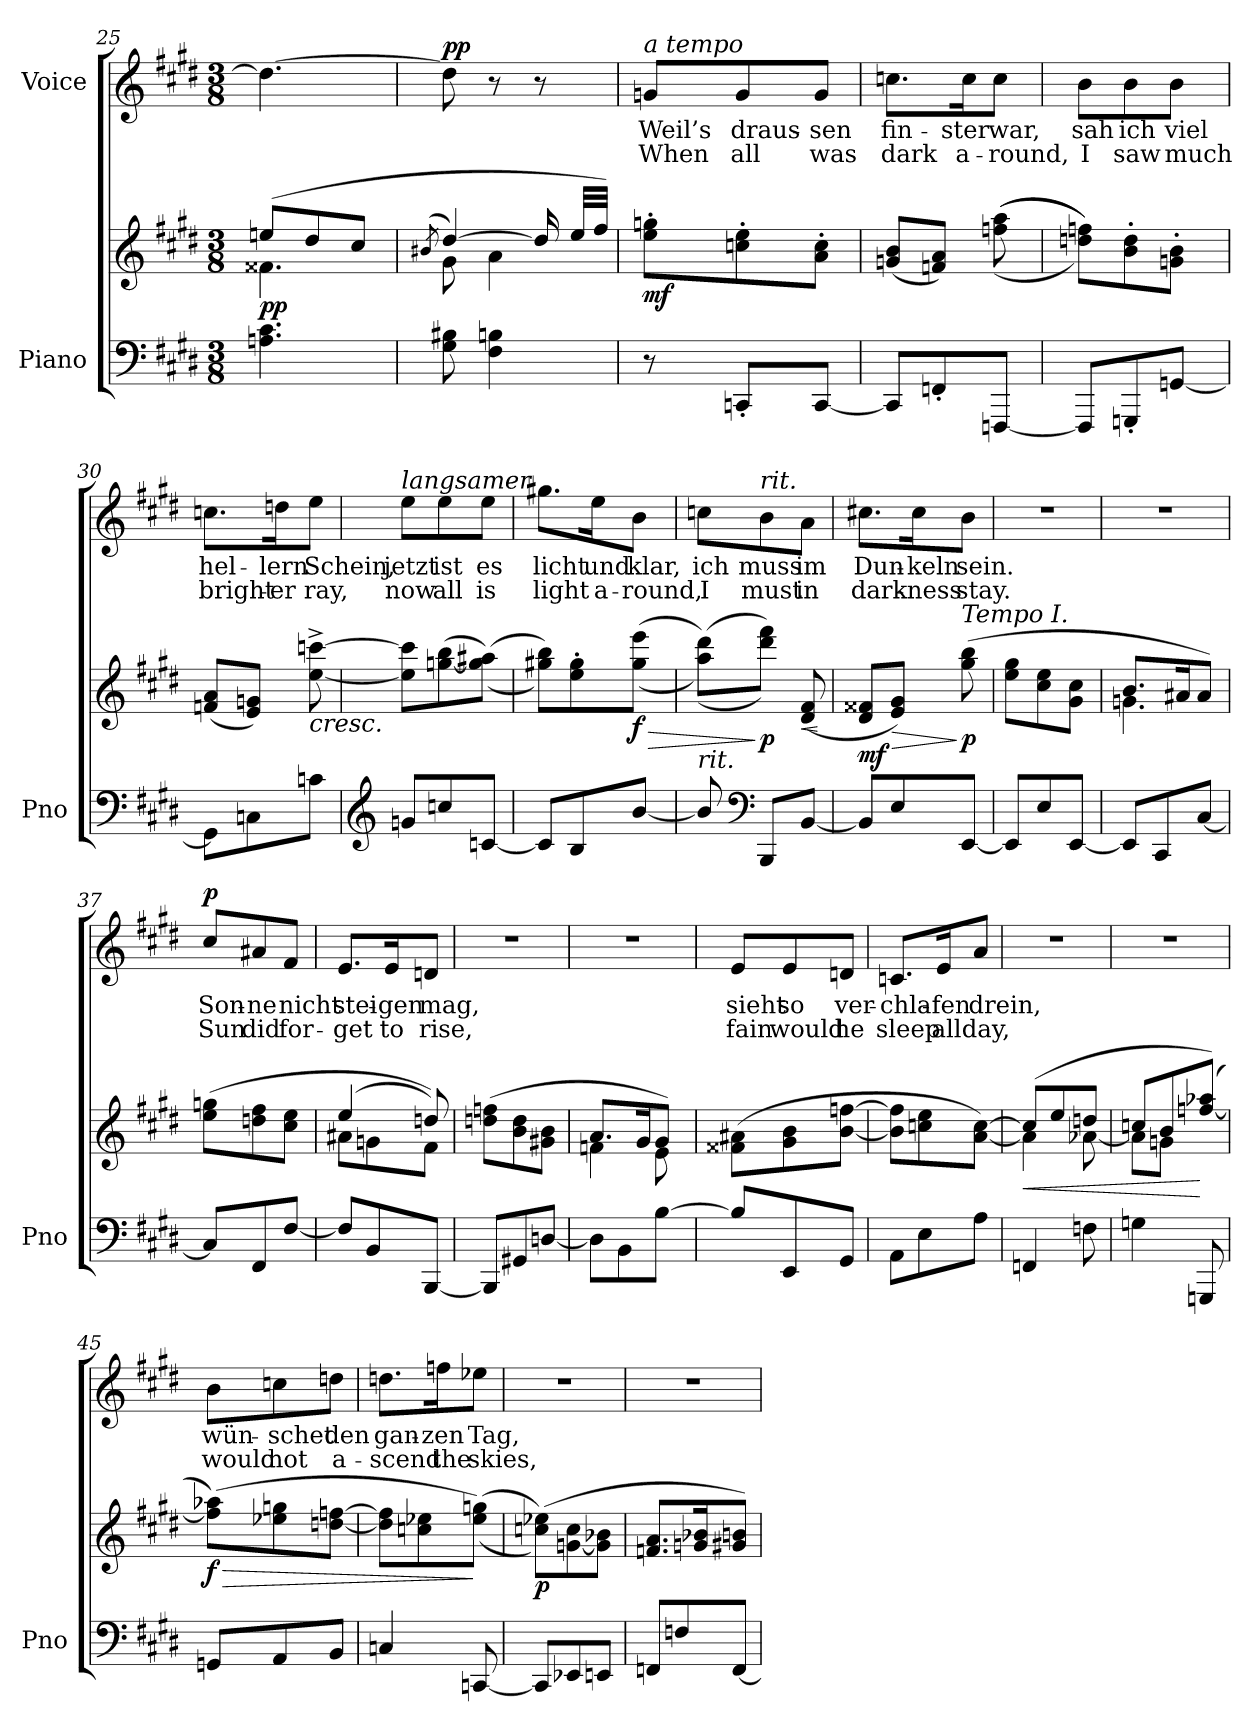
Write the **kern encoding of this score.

**kern	**kern	**dynam	**kern	**text	**text	**dynam
*part2	*part2	*part2	*part1	*part1	*part1	*part1
*staff3	*staff2	*staff2/3	*staff1	*staff1	*staff1	*staff1
*I"Piano	*	*	*I"Voice	*	*	*
*I'Pno	*	*	*	*	*	*
!!LO:PB:g=z
*clefF4	*clefG2	*	*clefG2	*	*	*
*k[f#c#g#d#]	*k[f#c#g#d#]	*	*k[f#c#g#d#]	*	*	*
*M3/8	*M3/8	*	*M3/8	*	*	*
=25	=25	=25	=25	=25	=25	=25
*	*^	*	*^	*	*	*
!	!	!	!LO:DY:b	!	!	!	!	!
4.An\ 4.c#\	(>8een/L	4.f##X\	pp	4.dd#\_	8rcyy	.	.	.
.	8dd#/	.	.	.	8rcyy	.	.	.
.	8cc#/J	.	.	.	8rcyy	.	.	.
*	*	*	*	*v	*v	*	*	*
=26	=26	=26	=26	=26	=26	=26	=26
.	(>8qb#X/	.	.	.	.	.	.
!	!	!	!	!	!	!	!LO:DY:a
8G#\ 8B#X\	[4dd#/)	8g#\	.	8dd#\]	.	.	pp
4F#\ 4Bn\	.	4a\	.	8r	.	.	.
.	16dd#/]	.	.	8r	.	.	.
.	32ee/LLL	.	.	.	.	.	.
.	32ff#/JJJ)	.	.	.	.	.	.
*	*v	*v	*	*	*	*	*
=27	=27	=27	=27	=27	=27	=27
!	!	!	!LO:TX:a:i:t=a tempo	!	!	!
!	!	!LO:DY:b	!	!LO:LY:b	!LO:LY:b	!
8r	8ee\' 8ggn\'L	mf	8gn/L	Weil’s	When	.
!	!	!	!	!LO:LY:b	!LO:LY:b	!
8CCn'/L	8ccn\' 8ee\'	.	8g/	draus-	all	.
!	!	!	!	!LO:LY:b	!LO:LY:b	!
[8CC/J	8a\' 8cc\'J	.	8g/J	-sen	was	.
=28	=28	=28	=28	=28	=28	=28
!	!	!	!	!LO:LY:b	!LO:LY:b	!
8CC/L]	(<8gn/ 8b/L	.	8.ccn\L	fin-	dark	.
8FFn'/	8fn/ 8a/J)	.	.	.	.	.
!	!	!	!	!LO:LY:b	!LO:LY:b	!
.	.	.	16cc\K	-ster	a-	.
!	!	!	!	!LO:LY:b	!LO:LY:b	!
[8FFFn/J	(>(>(<8ffn\ 8aa\	.	8cc\J	war,	-round,	.
=29	=29	=29	=29	=29	=29	=29
!	!	!	!	!LO:LY:b	!LO:LY:b	!
8FFF/L]	8ddn\ 8ffn\L)))	.	8b\L	sah	I	.
!	!	!	!	!LO:LY:b	!LO:LY:b	!
8GGGn'/	8b\' 8dd\'	.	8b\	ich	saw	.
!	!	!	!	!LO:LY:b	!LO:LY:b	!
[8GGn/J	8gn\' 8b\'J	.	8b\J	viel	much	.
=30	=30	=30	=30	=30	=30	=30
!	!	!	!	!LO:LY:b	!LO:LY:b	!
8GG\L]	(<8fn/ 8a/L	.	8.ccn\L	hel-	bright-	.
8Cn\	8e/ 8gn/J)	.	.	.	.	.
!	!	!	!	!LO:LY:b	!LO:LY:b	!
.	.	.	16ddn\K	-lern	-er	.
!	!LO:TX:b:i:t=cresc.	!	!	!	!	!
!	!	!	!	!LO:LY:b	!LO:LY:b	!
8cn\J	[8ee\^ [8cccn\^	.	8ee\J	Schein,	ray,	.
!!LO:LB:g=z
=31	=31	=31	=31	=31	=31	=31
*clefG2	*	*	*	*	*	*
!	!	!	!LO:TX:a:i:t=langsamer	!	!	!
!	!	!	!	!LO:LY:b	!LO:LY:b	!
8gn/L	8ee\] 8cccn\]L	.	8ee\L	jetzt	now	.
!	!	!	!	!LO:LY:b	!LO:LY:b	!
8ccn/	(>[8ggn\ 8bb\	.	8ee\	ist	all	.
!	!	!	!	!LO:LY:b	!LO:LY:b	!
[8cn/J	(<(>8gg\] 8aa#X\J)	.	8ee\J	es	is	.
=32	=32	=32	=32	=32	=32	=32
!	!	!	!	!LO:LY:b	!LO:LY:b	!
8c/L]	8gg#X\ 8bb\L))	.	8.gg#X\L	licht	light	.
8B/	8ee\' 8gg#\'	.	.	.	.	.
!	!	!	!	!LO:LY:b	!LO:LY:b	!
.	.	.	16ee\K	und	a-	.
!	!	!LO:HP:b	!	!LO:LY:b	!LO:LY:b	!
!	!	!LO:DY:n=1:b	!	!	!	!
[8b/J	(>(<8gg#\ 8eee\J	> f	8b\J	klar,	-round,	.
=33	=33	=33	=33	=33	=33	=33
!LO:TX:a:i:t=rit.	!	!	!	!	!	!
!	!	!	!	!LO:LY:b	!LO:LY:b	!
8b/]	(<(>8aa\ 8ddd#\L))	.	8ccn\L	ich	I	.
*clefF4	*	*	*	*	*	*
*	*	*	*MM75	*	*	*
!	!	!	!LO:TX:a:i:t=rit.	!	!	!
!	!	!LO:DY:n=1:b	!	!LO:LY:b	!LO:LY:b	!
8BBB/L	8ddd#\ 8fff#\J))	] p	8b\	muss	must	.
*	*	*	*MM70	*	*	*
!	!	!LO:HP:b	!	!LO:LY:b	!LO:LY:b	!
[8BB/J	(<8d#/ 8f#/	<	8a\J	im	in	.
.	.	[	.	.	.	.
=34	=34	=34	=34	=34	=34	=34
*	*	*	*MM65	*	*	*
!	!	!LO:HP:b	!	!LO:LY:b	!LO:LY:b	!
!	!	!LO:DY:n=1:b	!	!	!	!
8BB/L]	8d#/ 8f##X/L	> mf	8.cc#X\L	Dun-	dark-	.
8E/	8e/ 8g#/J)	.	.	.	.	.
!	!	!	!	!LO:LY:b	!LO:LY:b	!
.	.	.	16cc#\K	-keln	-ness	.
*	*	*	*MM90	*	*	*
!	!LO:TX:a:i:t=Tempo I.	!	!	!	!	!
!	!	!LO:DY:n=2:b	!	!LO:LY:b	!LO:LY:b	!
[8EE/J	(>8gg#\ 8bb\	] p	8b\J	sein.	stay.	.
=35	=35	=35	=35	=35	=35	=35
8EE/L]	8ee\ 8gg#\L	.	4.r	.	.	.
8E/	8cc#\ 8ee\	.	.	.	.	.
[8EE/J	8g#\ 8cc#\J	.	.	.	.	.
=36	=36	=36	=36	=36	=36	=36
*	*^	*	*	*	*	*
8EE/L]	8.b/L	4.gn\	.	4.r	.	.	.
8CC#/	.	.	.	.	.	.	.
.	16a#X/K	.	.	.	.	.	.
[8C#/J	8a#/J)	.	.	.	.	.	.
*	*v	*v	*	*	*	*	*
=37	=37	=37	=37	=37	=37	=37
!	!	!	!	!LO:LY:b	!LO:LY:b	!LO:DY:a
8C#/L]	(>8ee\ 8ggn\L	.	8cc#/L	Son-	Sun	p
!	!	!	!	!LO:LY:b	!LO:LY:b	!
8FF#/	8ddn\ 8ff#\	.	8a#X/	-ne	did	.
!	!	!	!	!LO:LY:b	!LO:LY:b	!
[8F#/J	8cc#\ 8ee\J	.	8f#/J	nicht	for-	.
!!LO:LB:g=z
=38	=38	=38	=38	=38	=38	=38
*	*^	*	*	*	*	*
!	!	!	!	!	!LO:LY:b	!LO:LY:b	!
8F#/L]	(>4ee/	8a#X\L	.	8.e/L	stei-	-get	.
8BB/	.	8gn\	.	.	.	.	.
!	!	!	!	!	!LO:LY:b	!LO:LY:b	!
.	.	.	.	16e/K	-gen	to	.
!	!	!	!	!	!LO:LY:b	!LO:LY:b	!
[8BBB/J	8ddn/))	8f#\J	.	8dn/J	mag,	rise,	.
*	*v	*v	*	*	*	*	*
=39	=39	=39	=39	=39	=39	=39
8BBB/L]	(>8ddn\ 8ffn\L	.	4.r	.	.	.
8GG#X/	8b\ 8dd\	.	.	.	.	.
[8Dn/J	8g#X\ 8b\J	.	.	.	.	.
=40	=40	=40	=40	=40	=40	=40
*	*^	*	*	*	*	*
8D\L]	8.a/L	4fn\	.	4.r	.	.	.
8BB\	.	.	.	.	.	.	.
.	16g#/K	.	.	.	.	.	.
[8B\J	8g#/J)	8e\	.	.	.	.	.
=41	=41	=41	=41	=41	=41	=41	=41
!	!	!	!	!	!LO:LY:b	!LO:LY:b	!
*	*v	*v	*	*	*	*	*
8B/L]	(>8f##X\ 8a#X\L	.	8e/L	sieht	fain	.
!	!	!	!	!LO:LY:b	!LO:LY:b	!
8EE/	8g#\ 8b\	.	8e/	so	would	.
!	!	!	!	!LO:LY:b	!LO:LY:b	!
8GG#/J	[8b\ [8ffn\J	.	8dn/J	ver-	he	.
=42	=42	=42	=42	=42	=42	=42
!	!	!	!	!LO:LY:b	!LO:LY:b	!
8AA\L	8b\] 8ff\]L	.	8.cn/L	-chla-	sleep	.
8E\	8ccn\ 8ee\	.	.	.	.	.
!	!	!	!	!LO:LY:b	!LO:LY:b	!
.	.	.	16e/K	-fen	all	.
!	!	!	!	!LO:LY:b	!LO:LY:b	!
8A\J	[8a\ [8cc\J)	.	8a/J	drein,	day,	.
=43	=43	=43	=43	=43	=43	=43
!	!	!LO:HP:b	!	!	!	!
*	*^	*	*	*	*	*
4FFn/	(>8cc/L]	4a\]	<	4.r	.	.	.
.	8ee/	.	.	.	.	.	.
8Fn\	8ddn/J	[8a-X\	.	.	.	.	.
=44	=44	=44	=44	=44	=44	=44	=44
4Gn\	8ccn/L	8a-\L]	.	4.r	.	.	.
.	8b/	8gn\J	.	.	.	.	.
8GGGn/	(>[8ffn/ 8aa-X/J)	8ryy	[	.	.	.	.
!!LO:LB:g=z
=45	=45	=45	=45	=45	=45	=45	=45
!	!	!	!LO:HP:b	!	!LO:LY:b	!LO:LY:b	!
!	!	!	!LO:DY:n=1:b	!	!	!	!
*	*v	*v	*	*	*	*	*
8GGn/L	(>8ffn\] 8aa-X\L)	> f	8b\L	wün-	would	.
!	!	!	!	!LO:LY:b	!LO:LY:b	!
8AA/	8ee-X\ 8ggn\	.	8ccn\	-schet	not	.
!	!	!	!	!LO:LY:b	!LO:LY:b	!
8BB/J	[8ddn\ [8ff\J	.	8ddn\J	den	a-	.
=46	=46	=46	=46	=46	=46	=46
!	!	!	!	!LO:LY:b	!LO:LY:b	!
4Cn/	8dd\] 8ff\]L	.	8.ddn\L	gan-	-scend	.
.	8ccn\ 8ee-X\	.	.	.	.	.
!	!	!	!	!LO:LY:b	!LO:LY:b	!
.	.	.	16ffn\K	-zen	the	.
!	!	!	!	!LO:LY:b	!LO:LY:b	!
[8CCn/	(<(>8ee-\ 8ggn\J)	]	8ee-X\J	Tag,	skies,	.
=47	=47	=47	=47	=47	=47	=47
!	!	!LO:DY:b	!	!	!	!
8CC/L]	(>8ccn\ 8ee-X\L))	p	4.r	.	.	.
8EE-X/	[8gn\ 8cc\	.	.	.	.	.
8EEn/J	8g\] 8b-X\J	.	.	.	.	.
=48	=48	=48	=48	=48	=48	=48
8FFn/L	8.fn/ 8.a/L	.	4.r	.	.	.
8Fn/	.	.	.	.	.	.
.	16gn/ 16b-X/K	.	.	.	.	.
[8FF/J	8g#X/ 8bn/J)	.	.	.	.	.
=	=	=	=	=	=	=
*-	*-	*-	*-	*-	*-	*-
